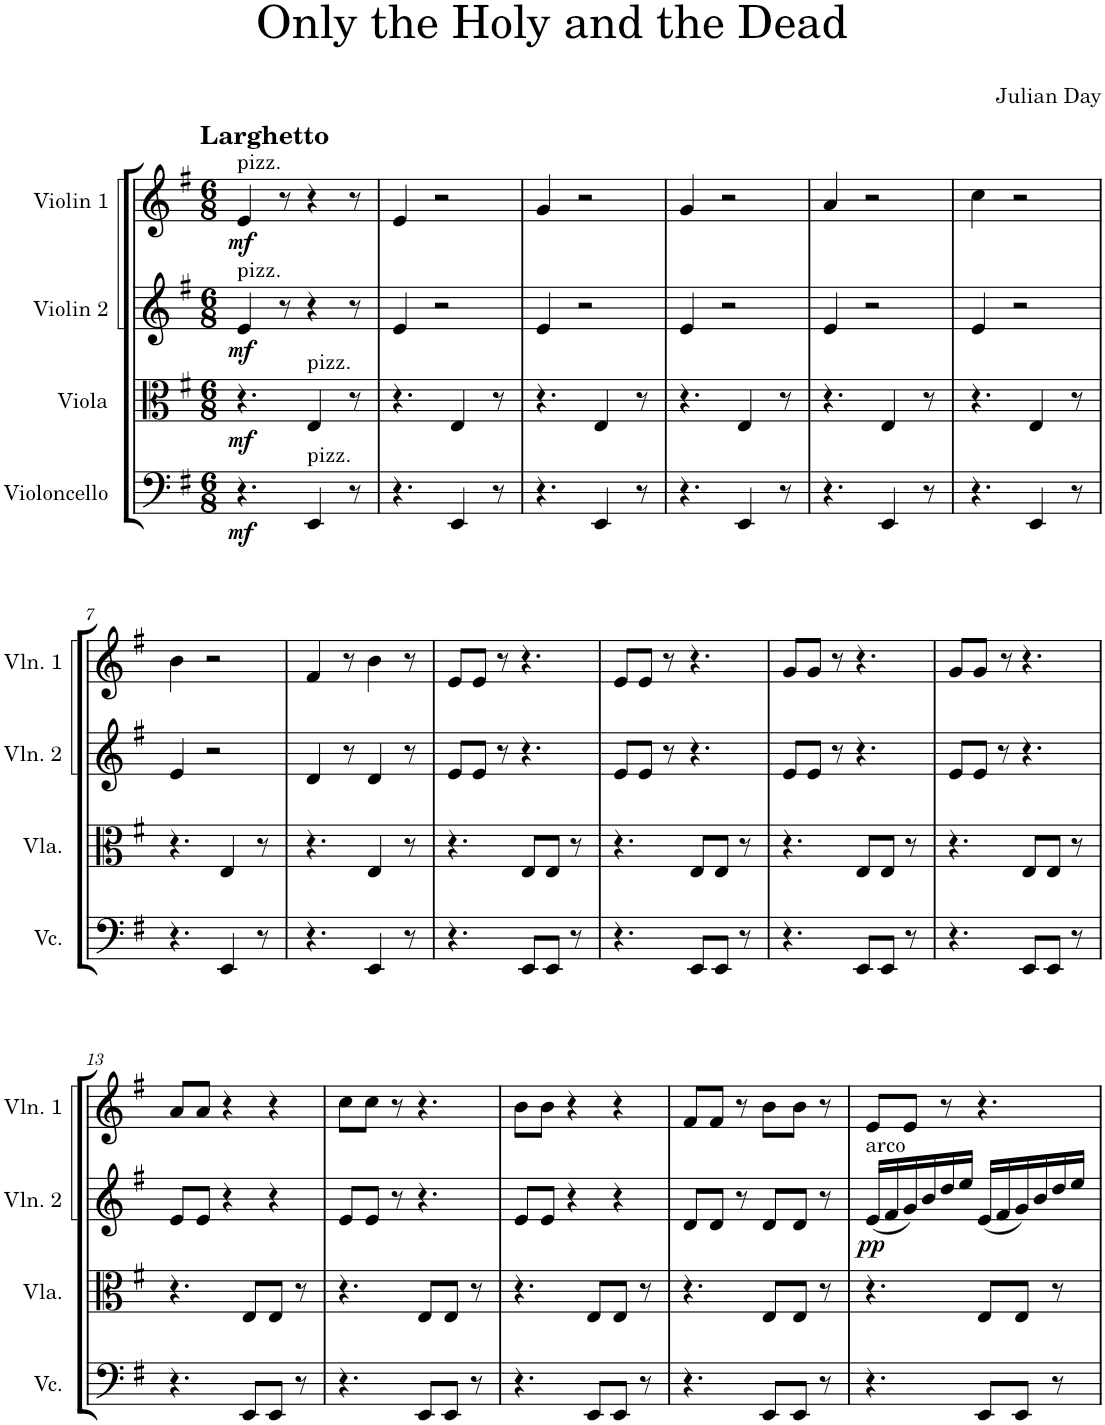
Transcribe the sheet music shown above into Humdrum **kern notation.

**kern	**dynam	**kern	**dynam	**kern	**dynam	**kern	**dynam
*part4	*part4	*part3	*part3	*part2	*part2	*part1	*part1
*staff4	*staff4	*staff3	*staff3	*staff2	*staff2	*staff1	*staff1
*I"Violoncello	*	*I"Viola	*	*I"Violin 2	*	*I"Violin 1	*
*I'Vc.	*	*I'Vla.	*	*I'Vln. 2	*	*I'Vln. 1	*
*clefF4	*	*clefC3	*	*clefG2	*	*clefG2	*
*k[f#]	*	*k[f#]	*	*k[f#]	*	*k[f#]	*
*M6/8	*	*M6/8	*	*M6/8	*	*M6/8	*
=1	=1	=1	=1	=1	=1	=1	=1
!	!	!	!	!	!	!LO:TX:a:t=pizz.	!
!	!	!	!	!	!	!LO:TX:a:B:t=Larghetto	!
!	!	!	!	!LO:TX:a:t=pizz.	!	!	!
!	!LO:DY:b	!	!LO:DY:b	!	!LO:DY:b	!	!LO:DY:b
4.r	mf	4.r	mf	4e/	mf	4e/	mf
.	.	.	.	8r	.	8r	.
!	!	!LO:TX:a:t=pizz.	!	!	!	!	!
!LO:TX:a:t=pizz.	!	!	!	!	!	!	!
4EE/	.	4E/	.	4r	.	4r	.
8r	.	8r	.	8r	.	8r	.
=2	=2	=2	=2	=2	=2	=2	=2
4.r	.	4.r	.	4e/	.	4e/	.
.	.	.	.	2r	.	2r	.
4EE/	.	4E/	.	.	.	.	.
8r	.	8r	.	.	.	.	.
=3	=3	=3	=3	=3	=3	=3	=3
4.r	.	4.r	.	4e/	.	4g/	.
.	.	.	.	2r	.	2r	.
4EE/	.	4E/	.	.	.	.	.
8r	.	8r	.	.	.	.	.
=4	=4	=4	=4	=4	=4	=4	=4
4.r	.	4.r	.	4e/	.	4g/	.
.	.	.	.	2r	.	2r	.
4EE/	.	4E/	.	.	.	.	.
8r	.	8r	.	.	.	.	.
=5	=5	=5	=5	=5	=5	=5	=5
4.r	.	4.r	.	4e/	.	4a/	.
.	.	.	.	2r	.	2r	.
4EE/	.	4E/	.	.	.	.	.
8r	.	8r	.	.	.	.	.
=6	=6	=6	=6	=6	=6	=6	=6
4.r	.	4.r	.	4e/	.	4cc\	.
.	.	.	.	2r	.	2r	.
4EE/	.	4E/	.	.	.	.	.
8r	.	8r	.	.	.	.	.
!!LO:LB:g=z
=7	=7	=7	=7	=7	=7	=7	=7
4.r	.	4.r	.	4e/	.	4b\	.
.	.	.	.	2r	.	2r	.
4EE/	.	4E/	.	.	.	.	.
8r	.	8r	.	.	.	.	.
=8	=8	=8	=8	=8	=8	=8	=8
4.r	.	4.r	.	4d/	.	4f#/	.
.	.	.	.	8r	.	8r	.
4EE/	.	4E/	.	4d/	.	4b\	.
8r	.	8r	.	8r	.	8r	.
=9	=9	=9	=9	=9	=9	=9	=9
4.r	.	4.r	.	8e/L	.	8e/L	.
.	.	.	.	8e/J	.	8e/J	.
.	.	.	.	8r	.	8r	.
8EE/L	.	8E/L	.	4.r	.	4.r	.
8EE/J	.	8E/J	.	.	.	.	.
8r	.	8r	.	.	.	.	.
=10	=10	=10	=10	=10	=10	=10	=10
4.r	.	4.r	.	8e/L	.	8e/L	.
.	.	.	.	8e/J	.	8e/J	.
.	.	.	.	8r	.	8r	.
8EE/L	.	8E/L	.	4.r	.	4.r	.
8EE/J	.	8E/J	.	.	.	.	.
8r	.	8r	.	.	.	.	.
=11	=11	=11	=11	=11	=11	=11	=11
4.r	.	4.r	.	8e/L	.	8g/L	.
.	.	.	.	8e/J	.	8g/J	.
.	.	.	.	8r	.	8r	.
8EE/L	.	8E/L	.	4.r	.	4.r	.
8EE/J	.	8E/J	.	.	.	.	.
8r	.	8r	.	.	.	.	.
=12	=12	=12	=12	=12	=12	=12	=12
4.r	.	4.r	.	8e/L	.	8g/L	.
.	.	.	.	8e/J	.	8g/J	.
.	.	.	.	8r	.	8r	.
8EE/L	.	8E/L	.	4.r	.	4.r	.
8EE/J	.	8E/J	.	.	.	.	.
8r	.	8r	.	.	.	.	.
!!LO:LB:g=z
=13	=13	=13	=13	=13	=13	=13	=13
4.r	.	4.r	.	8e/L	.	8a/L	.
.	.	.	.	8e/J	.	8a/J	.
.	.	.	.	4r	.	4r	.
8EE/L	.	8E/L	.	.	.	.	.
8EE/J	.	8E/J	.	4r	.	4r	.
8r	.	8r	.	.	.	.	.
=14	=14	=14	=14	=14	=14	=14	=14
4.r	.	4.r	.	8e/L	.	8cc\L	.
.	.	.	.	8e/J	.	8cc\J	.
.	.	.	.	8r	.	8r	.
8EE/L	.	8E/L	.	4.r	.	4.r	.
8EE/J	.	8E/J	.	.	.	.	.
8r	.	8r	.	.	.	.	.
=15	=15	=15	=15	=15	=15	=15	=15
4.r	.	4.r	.	8e/L	.	8b\L	.
.	.	.	.	8e/J	.	8b\J	.
.	.	.	.	4r	.	4r	.
8EE/L	.	8E/L	.	.	.	.	.
8EE/J	.	8E/J	.	4r	.	4r	.
8r	.	8r	.	.	.	.	.
=16	=16	=16	=16	=16	=16	=16	=16
4.r	.	4.r	.	8d/L	.	8f#/L	.
.	.	.	.	8d/J	.	8f#/J	.
.	.	.	.	8r	.	8r	.
8EE/L	.	8E/L	.	8d/L	.	8b\L	.
8EE/J	.	8E/J	.	8d/J	.	8b\J	.
8r	.	8r	.	8r	.	8r	.
=17	=17	=17	=17	=17	=17	=17	=17
!	!	!	!	!LO:TX:a:t=arco	!	!	!
!	!	!	!	!	!LO:DY:b	!	!
4.r	.	4.r	.	(16e/LL	pp	8e/L	.
.	.	.	.	16f#/	.	.	.
.	.	.	.	16g/)	.	8e/J	.
.	.	.	.	16b/	.	.	.
.	.	.	.	16dd/	.	8r	.
.	.	.	.	16ee/JJ	.	.	.
8EE/L	.	8E/L	.	(16e/LL	.	4.r	.
.	.	.	.	16f#/	.	.	.
8EE/J	.	8E/J	.	16g/)	.	.	.
.	.	.	.	16b/	.	.	.
8r	.	8r	.	16dd/	.	.	.
.	.	.	.	16ee/JJ	.	.	.
=	=	=	=	=	=	=	=
*-	*-	*-	*-	*-	*-	*-	*-
